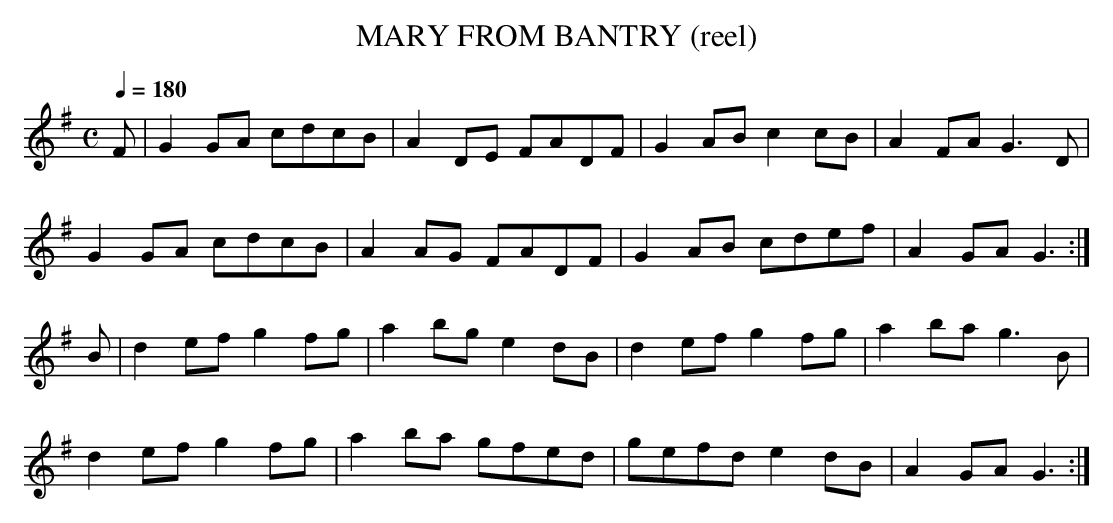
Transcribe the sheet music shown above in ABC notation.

X:1
T:MARY FROM BANTRY (reel)
Q:1/4=180
M:C
L:1/8
K:G
F|G2GA cdcB|A2DE FADF|G2AB c2cB|A2FA G3D|
G2GA cdcB|A2AG FADF|G2AB cdef|A2GA G3 :|
B|d2ef g2fg|a2bg e2dB|d2ef g2fg|a2ba g3B|
d2ef g2fg|a2ba gfed|gefd e2dB|A2GA G3 :|
